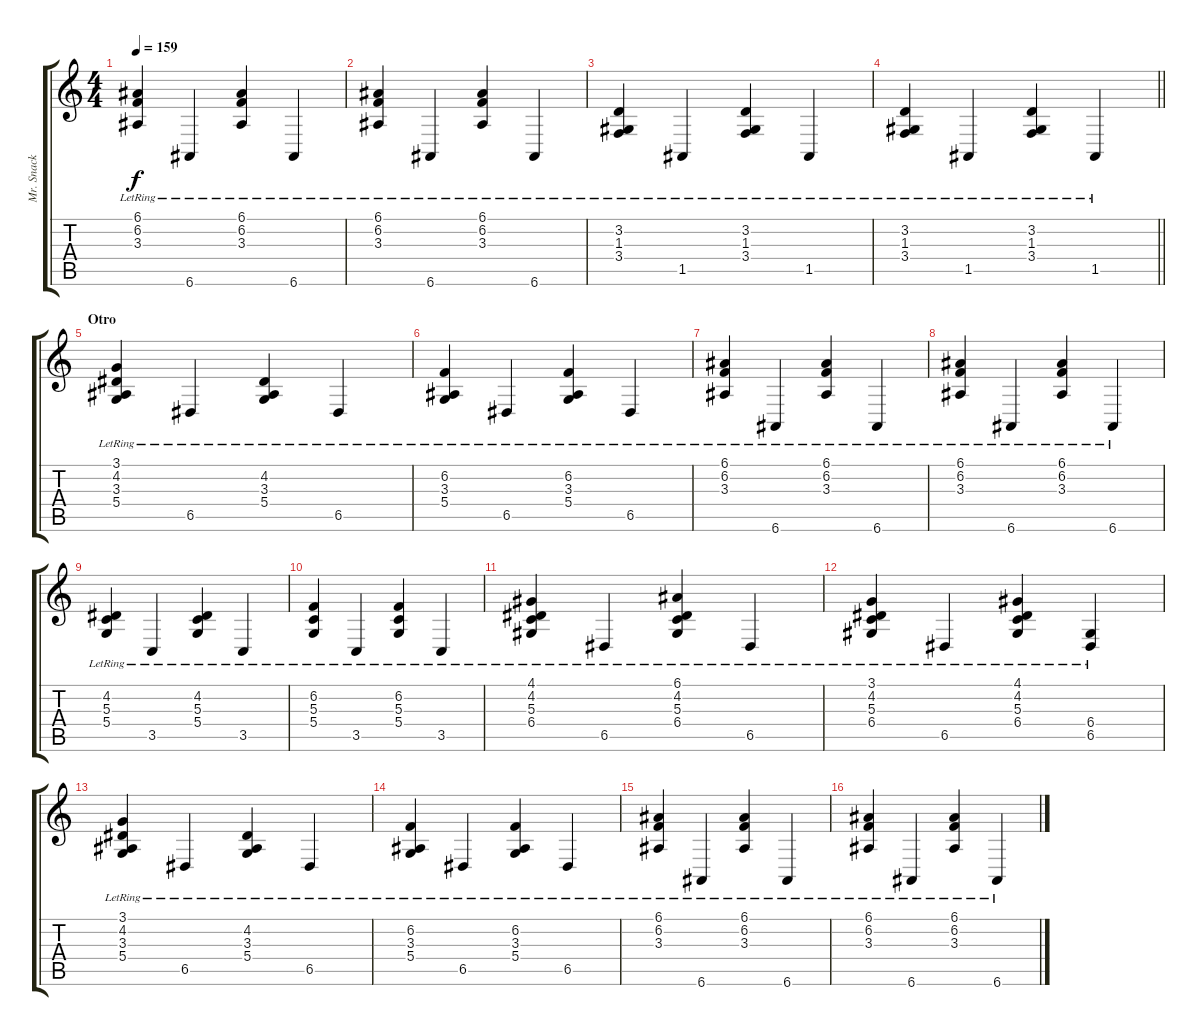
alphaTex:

\track ("Mr. Snack" "Mr. Snack") {instrument brightacousticpiano}
\staff {score tabs}
\tuning (E4 B3 G3 D3 A2 E2) {hide}
\ts (4 4)
\tempo 159
\clef g2
\ks c
(6.1{lr} 6.2{lr} 3.3{lr}).4{dy f} 6.6{lr}.4 (6.1{lr} 6.2{lr} 3.3{lr}).4 6.6{lr}.4 |
(6.1{lr} 6.2{lr} 3.3{lr}).4 6.6{lr}.4 (6.1{lr} 6.2{lr} 3.3{lr}).4 6.6{lr}.4 |
(3.2{lr} 1.3{lr} 3.4{lr}).4 1.5{lr}.4 (3.2{lr} 1.3{lr} 3.4{lr}).4 1.5{lr}.4 |
\barLineRight lightlight
(3.2{lr} 1.3{lr} 3.4{lr}).4 1.5{lr}.4 (3.2{lr} 1.3{lr} 3.4{lr}).4 1.5{lr}.4 |
\section ("" "Otro")
(3.1{lr} 4.2{lr} 3.3{lr} 5.4{lr}).4 6.5{lr}.4 (4.2{lr} 3.3{lr} 5.4{lr}).4 6.5{lr}.4 |
(6.2{lr} 3.3{lr} 5.4{lr}).4 6.5{lr}.4 (6.2{lr} 3.3{lr} 5.4{lr}).4 6.5{lr}.4 |
(6.1{lr} 6.2{lr} 3.3{lr}).4 6.6{lr}.4 (6.1{lr} 6.2{lr} 3.3{lr}).4 6.6{lr}.4 |
(6.1{lr} 6.2{lr} 3.3{lr}).4 6.6{lr}.4 (6.1{lr} 6.2{lr} 3.3{lr}).4 6.6{lr}.4 |
(4.2{lr} 5.3{lr} 5.4{lr}).4 3.5{lr}.4 (4.2{lr} 5.3{lr} 5.4{lr}).4 3.5{lr}.4 |
(6.2{lr} 5.3{lr} 5.4{lr}).4 3.5{lr}.4 (6.2{lr} 5.3{lr} 5.4{lr}).4 3.5{lr}.4 |
(4.1{lr} 4.2{lr} 5.3{lr} 6.4).4 6.5{lr}.4 (6.1{lr} 4.2{lr} 5.3{lr} 6.4).4 6.5{lr}.4 |
(3.1{lr} 4.2{lr} 5.3{lr} 6.4).4 6.5{lr}.4 (4.1{lr} 4.2{lr} 5.3{lr} 6.4).4 (6.4{lr} 6.5{lr}).4 |
(3.1{lr} 4.2{lr} 3.3{lr} 5.4{lr}).4 6.5{lr}.4 (4.2{lr} 3.3{lr} 5.4{lr}).4 6.5{lr}.4 |
(6.2{lr} 3.3{lr} 5.4{lr}).4 6.5{lr}.4 (6.2{lr} 3.3{lr} 5.4{lr}).4 6.5{lr}.4 |
(6.1{lr} 6.2{lr} 3.3{lr}).4 6.6{lr}.4 (6.1{lr} 6.2{lr} 3.3{lr}).4 6.6{lr}.4 |
(6.1{lr} 6.2{lr} 3.3{lr}).4 6.6{lr}.4 (6.1{lr} 6.2{lr} 3.3{lr}).4 6.6{lr}.4
